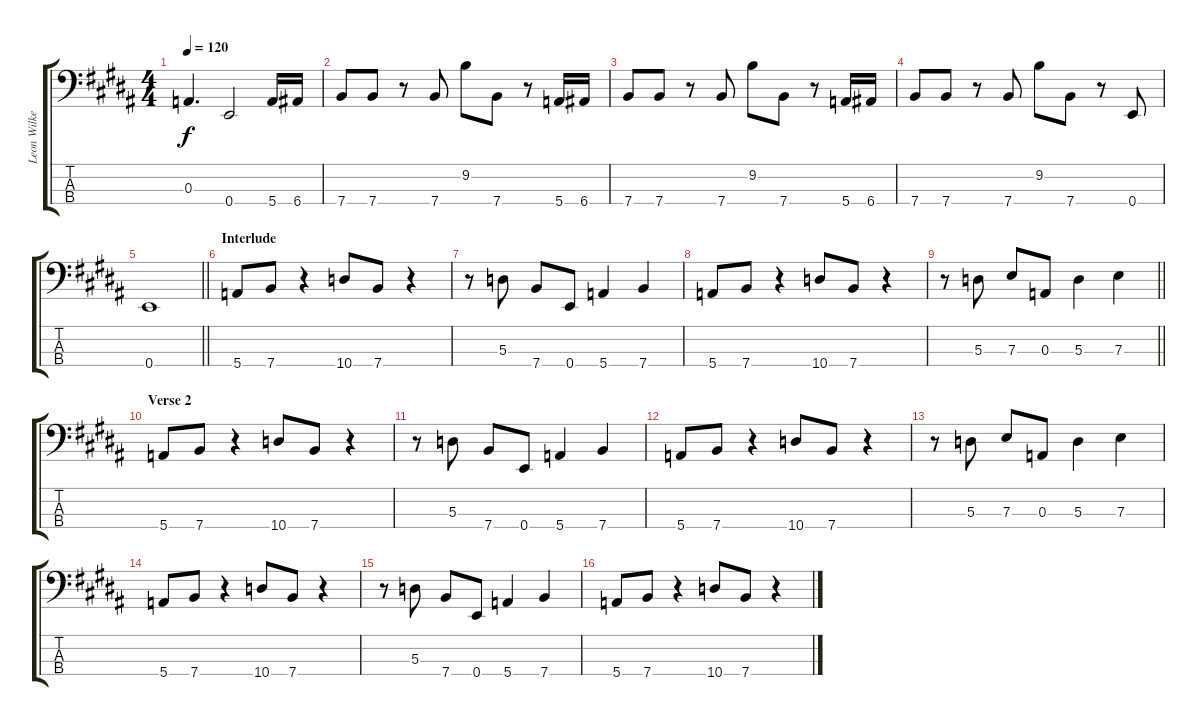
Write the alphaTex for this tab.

\track ("Leon Wilkeson - Bass Guitar" "Leon Wilke") {instrument electricbasspick}
\staff {score tabs}
\tuning (G2 D2 A1 E1) {hide}
\ts (4 4)
\tempo 120
\clef f4
\ks b
0.3.4{d dy f} 0.4.2 5.4.16 6.4.16 |
7.4.8 7.4.8 r.8 7.4.8 9.2.8 7.4.8 r.8 5.4.16 6.4.16 |
7.4.8 7.4.8 r.8 7.4.8 9.2.8 7.4.8 r.8 5.4.16 6.4.16 |
7.4.8 7.4.8 r.8 7.4.8 9.2.8 7.4.8 r.8 0.4.8 |
\barLineRight lightlight
0.4.1 |
\section ("" "Interlude")
5.4.8 7.4.8 r.4 10.4.8 7.4.8 r.4 |
r.8 5.3.8 7.4.8 0.4.8 5.4.4 7.4.4 |
5.4.8 7.4.8 r.4 10.4.8 7.4.8 r.4 |
\barLineRight lightlight
r.8 5.3.8 7.3.8 0.3.8 5.3.4 7.3.4 |
\section ("" "Verse 2")
5.4.8 7.4.8 r.4 10.4.8 7.4.8 r.4 |
r.8 5.3.8 7.4.8 0.4.8 5.4.4 7.4.4 |
5.4.8 7.4.8 r.4 10.4.8 7.4.8 r.4 |
r.8 5.3.8 7.3.8 0.3.8 5.3.4 7.3.4 |
5.4.8 7.4.8 r.4 10.4.8 7.4.8 r.4 |
r.8 5.3.8 7.4.8 0.4.8 5.4.4 7.4.4 |
5.4.8 7.4.8 r.4 10.4.8 7.4.8 r.4
